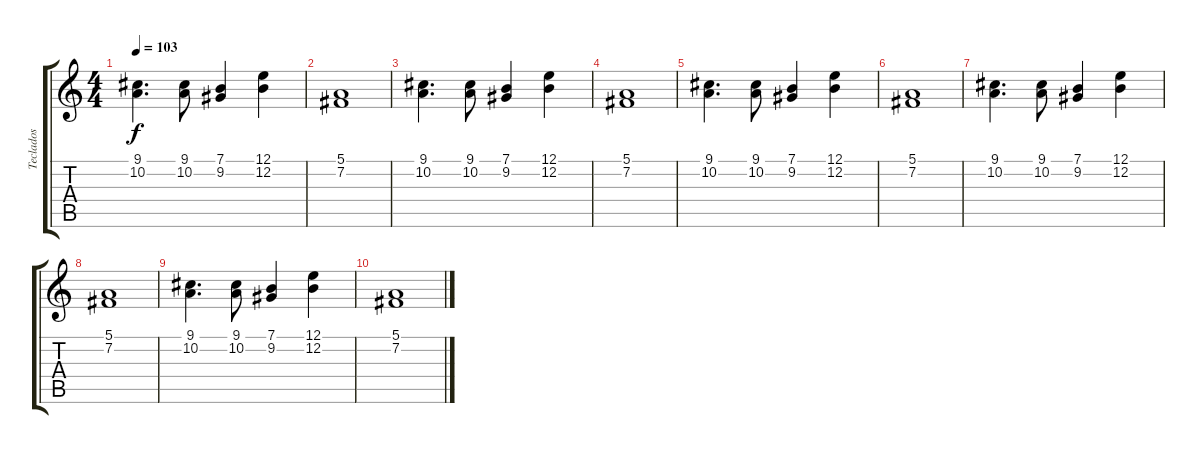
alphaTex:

\track ("Teclados" "Teclados") {instrument lead2sawtooth}
\staff {score tabs}
\tuning (E4 B3 G3 D3 A2 E2) {hide}
\ts (4 4)
\tempo 103
\clef g2
\ks c
(9.1 10.2).4{d dy f} (9.1 10.2).8 (7.1 9.2).4 (12.1 12.2).4 |
(5.1 7.2).1 |
(9.1 10.2).4{d} (9.1 10.2).8 (7.1 9.2).4 (12.1 12.2).4 |
(5.1 7.2).1 |
(9.1 10.2).4{d} (9.1 10.2).8 (7.1 9.2).4 (12.1 12.2).4 |
(5.1 7.2).1 |
(9.1 10.2).4{d} (9.1 10.2).8 (7.1 9.2).4 (12.1 12.2).4 |
(5.1 7.2).1 |
(9.1 10.2).4{d} (9.1 10.2).8 (7.1 9.2).4 (12.1 12.2).4 |
(5.1 7.2).1
